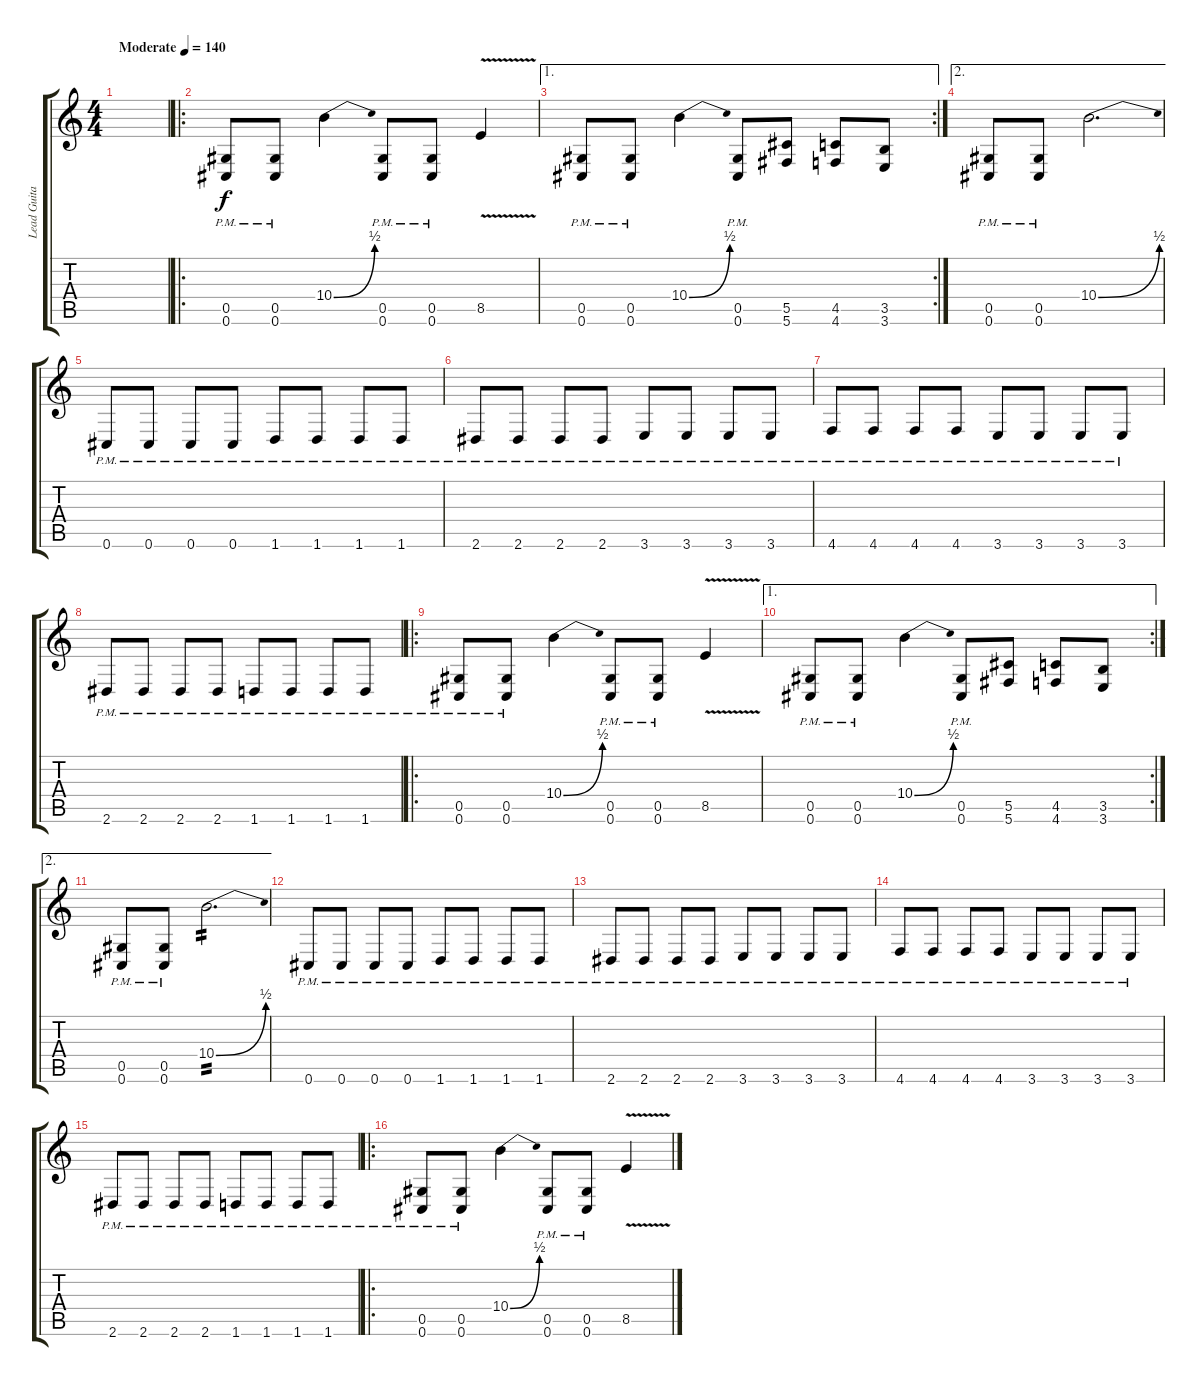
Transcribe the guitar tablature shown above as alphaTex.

\track ("Lead Guitar" "Lead Guita") {instrument distortionguitar}
\staff {score tabs}
\tuning (Eb4 Bb3 Gb3 Db3 Ab2 Db2) {hide}
\ts (4 4)
\tempo (140 "Moderate")
\clef g2
\ks c
|
\ro
(0.5{pm} 0.6{pm}).8 (0.5{pm} 0.6{pm}).8 10.4{be (bend 0 0 60 2)}.4 (0.5{pm} 0.6{pm}).8 (0.5{pm} 0.6{pm}).8 8.5{v}.4 |
\ae 1
\rc 2
(0.5{pm} 0.6{pm}).8 (0.5{pm} 0.6{pm}).8 10.4{be (bend 0 0 60 2)}.4 (0.5{pm} 0.6{pm}).8 (5.5 5.6).8 (4.5 4.6).8 (3.5 3.6).8 |
\ae 2
(0.5{pm} 0.6{pm}).8 (0.5{pm} 0.6{pm}).8 10.4{be (bend 0 0 60 2)}.2{d} |
0.6{pm}.8 0.6{pm}.8 0.6{pm}.8 0.6{pm}.8 1.6{pm}.8 1.6{pm}.8 1.6{pm}.8 1.6{pm}.8 |
2.6{pm}.8 2.6{pm}.8 2.6{pm}.8 2.6{pm}.8 3.6{pm}.8 3.6{pm}.8 3.6{pm}.8 3.6{pm}.8 |
4.6{pm}.8 4.6{pm}.8 4.6{pm}.8 4.6{pm}.8 3.6{pm}.8 3.6{pm}.8 3.6{pm}.8 3.6{pm}.8 |
2.6{pm}.8 2.6{pm}.8 2.6{pm}.8 2.6{pm}.8 1.6{pm}.8 1.6{pm}.8 1.6{pm}.8 1.6{pm}.8 |
\ro
(0.5{pm} 0.6{pm}).8 (0.5{pm} 0.6{pm}).8 10.4{be (bend 0 0 60 2)}.4 (0.5{pm} 0.6{pm}).8 (0.5{pm} 0.6{pm}).8 8.5{v}.4 |
\ae 1
\rc 2
(0.5{pm} 0.6{pm}).8 (0.5{pm} 0.6{pm}).8 10.4{be (bend 0 0 60 2)}.4 (0.5{pm} 0.6{pm}).8 (5.5 5.6).8 (4.5 4.6).8 (3.5 3.6).8 |
\ae 2
(0.5{pm} 0.6{pm}).8 (0.5{pm} 0.6{pm}).8 10.4{be (bend 0 0 60 2)}.2{d tp 2} |
0.6{pm}.8 0.6{pm}.8 0.6{pm}.8 0.6{pm}.8 1.6{pm}.8 1.6{pm}.8 1.6{pm}.8 1.6{pm}.8 |
2.6{pm}.8 2.6{pm}.8 2.6{pm}.8 2.6{pm}.8 3.6{pm}.8 3.6{pm}.8 3.6{pm}.8 3.6{pm}.8 |
4.6{pm}.8 4.6{pm}.8 4.6{pm}.8 4.6{pm}.8 3.6{pm}.8 3.6{pm}.8 3.6{pm}.8 3.6{pm}.8 |
2.6{pm}.8 2.6{pm}.8 2.6{pm}.8 2.6{pm}.8 1.6{pm}.8 1.6{pm}.8 1.6{pm}.8 1.6{pm}.8 |
\ro
(0.5{pm} 0.6{pm}).8 (0.5{pm} 0.6{pm}).8 10.4{be (bend 0 0 60 2)}.4 (0.5{pm} 0.6{pm}).8 (0.5{pm} 0.6{pm}).8 8.5{v}.4
